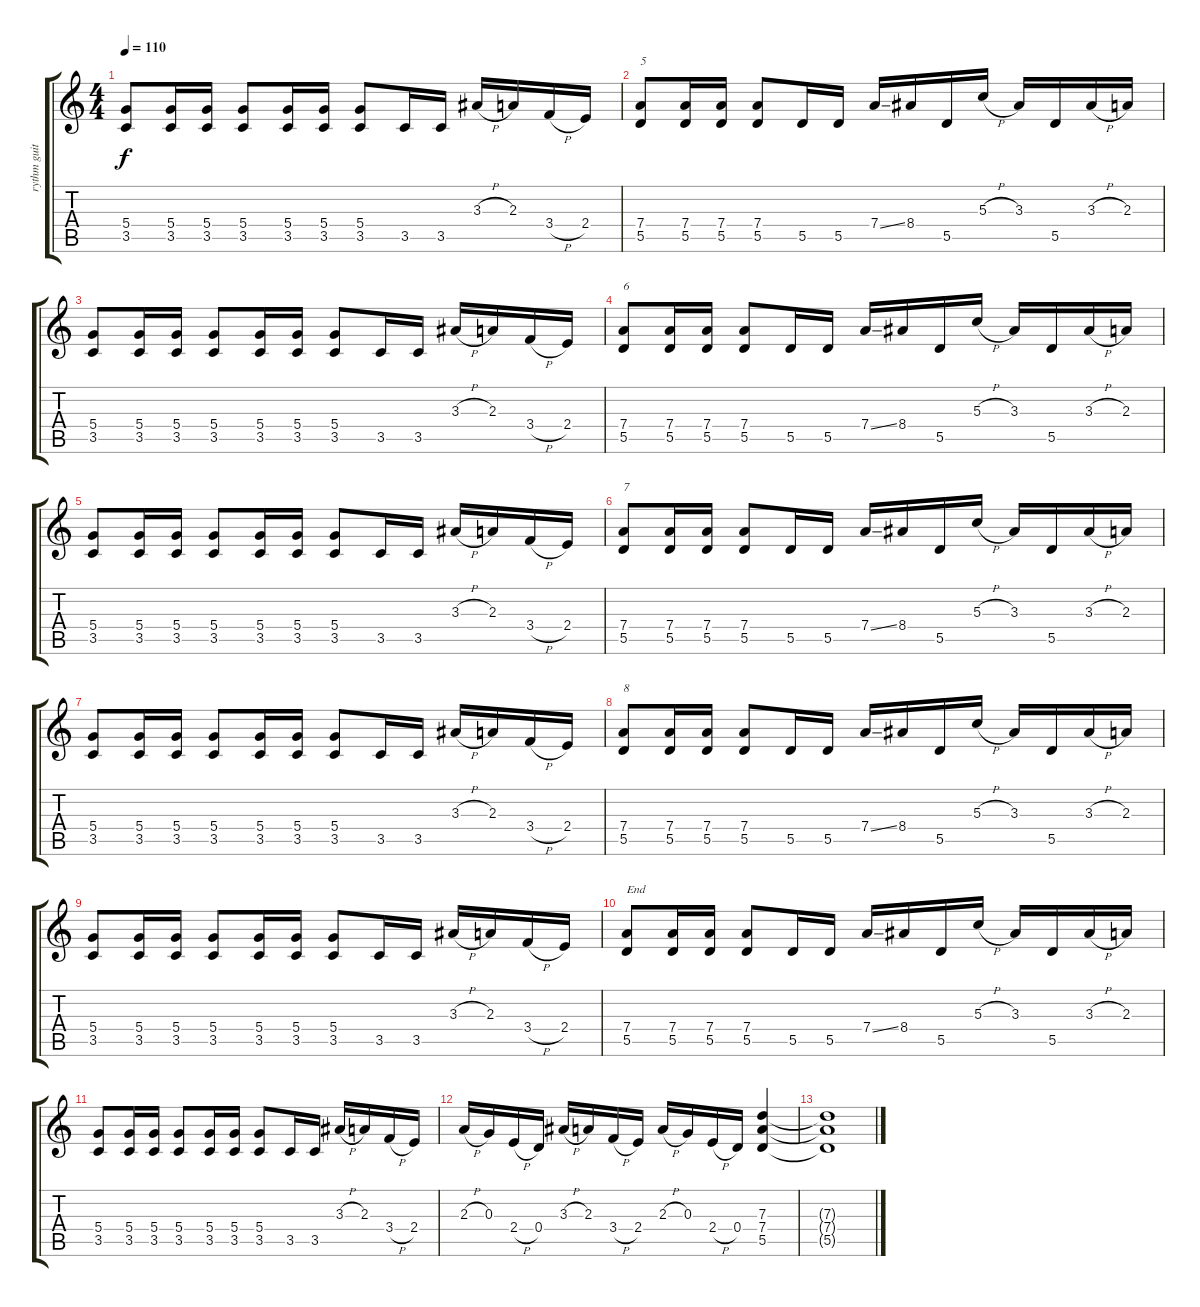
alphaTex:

\track ("rythm guitar" "rythm guit") {instrument distortionguitar}
\staff {score tabs}
\tuning (E4 B3 G3 D3 A2 E2) {hide}
\ts (4 4)
\tempo 110
\clef g2
\ks c
(5.4 3.5).8{dy f} (5.4 3.5).16 (5.4 3.5).16 (5.4 3.5).8 (5.4 3.5).16 (5.4 3.5).16 (5.4 3.5).8 3.5.16 3.5.16 3.3{h}.16 2.3.16 3.4{h}.16 2.4.16 |
(7.4 5.5).8{txt "5"} (7.4 5.5).16 (7.4 5.5).16 (7.4 5.5).8 5.5.16 5.5.16 7.4{ss}.16 8.4.16 5.5.16 5.3{h}.16 3.3.16 5.5.16 3.3{h}.16 2.3.16 |
(5.4 3.5).8 (5.4 3.5).16 (5.4 3.5).16 (5.4 3.5).8 (5.4 3.5).16 (5.4 3.5).16 (5.4 3.5).8 3.5.16 3.5.16 3.3{h}.16 2.3.16 3.4{h}.16 2.4.16 |
(7.4 5.5).8{txt "6"} (7.4 5.5).16 (7.4 5.5).16 (7.4 5.5).8 5.5.16 5.5.16 7.4{ss}.16 8.4.16 5.5.16 5.3{h}.16 3.3.16 5.5.16 3.3{h}.16 2.3.16 |
(5.4 3.5).8 (5.4 3.5).16 (5.4 3.5).16 (5.4 3.5).8 (5.4 3.5).16 (5.4 3.5).16 (5.4 3.5).8 3.5.16 3.5.16 3.3{h}.16 2.3.16 3.4{h}.16 2.4.16 |
(7.4 5.5).8{txt "7"} (7.4 5.5).16 (7.4 5.5).16 (7.4 5.5).8 5.5.16 5.5.16 7.4{ss}.16 8.4.16 5.5.16 5.3{h}.16 3.3.16 5.5.16 3.3{h}.16 2.3.16 |
(5.4 3.5).8 (5.4 3.5).16 (5.4 3.5).16 (5.4 3.5).8 (5.4 3.5).16 (5.4 3.5).16 (5.4 3.5).8 3.5.16 3.5.16 3.3{h}.16 2.3.16 3.4{h}.16 2.4.16 |
(7.4 5.5).8{txt "8"} (7.4 5.5).16 (7.4 5.5).16 (7.4 5.5).8 5.5.16 5.5.16 7.4{ss}.16 8.4.16 5.5.16 5.3{h}.16 3.3.16 5.5.16 3.3{h}.16 2.3.16 |
(5.4 3.5).8 (5.4 3.5).16 (5.4 3.5).16 (5.4 3.5).8 (5.4 3.5).16 (5.4 3.5).16 (5.4 3.5).8 3.5.16 3.5.16 3.3{h}.16 2.3.16 3.4{h}.16 2.4.16 |
(7.4 5.5).8{txt "End"} (7.4 5.5).16 (7.4 5.5).16 (7.4 5.5).8 5.5.16 5.5.16 7.4{ss}.16 8.4.16 5.5.16 5.3{h}.16 3.3.16 5.5.16 3.3{h}.16 2.3.16 |
(5.4 3.5).8 (5.4 3.5).16 (5.4 3.5).16 (5.4 3.5).8 (5.4 3.5).16 (5.4 3.5).16 (5.4 3.5).8 3.5.16 3.5.16 3.3{h}.16 2.3.16 3.4{h}.16 2.4.16 |
2.3{h}.16 0.3.16 2.4{h}.16 0.4.16 3.3{h}.16 2.3.16 3.4{h}.16 2.4.16 2.3{h}.16 0.3.16 2.4{h}.16 0.4.16 (7.3 7.4 5.5).4 |
(7.3{t} 7.4{t} 5.5{t}).1
